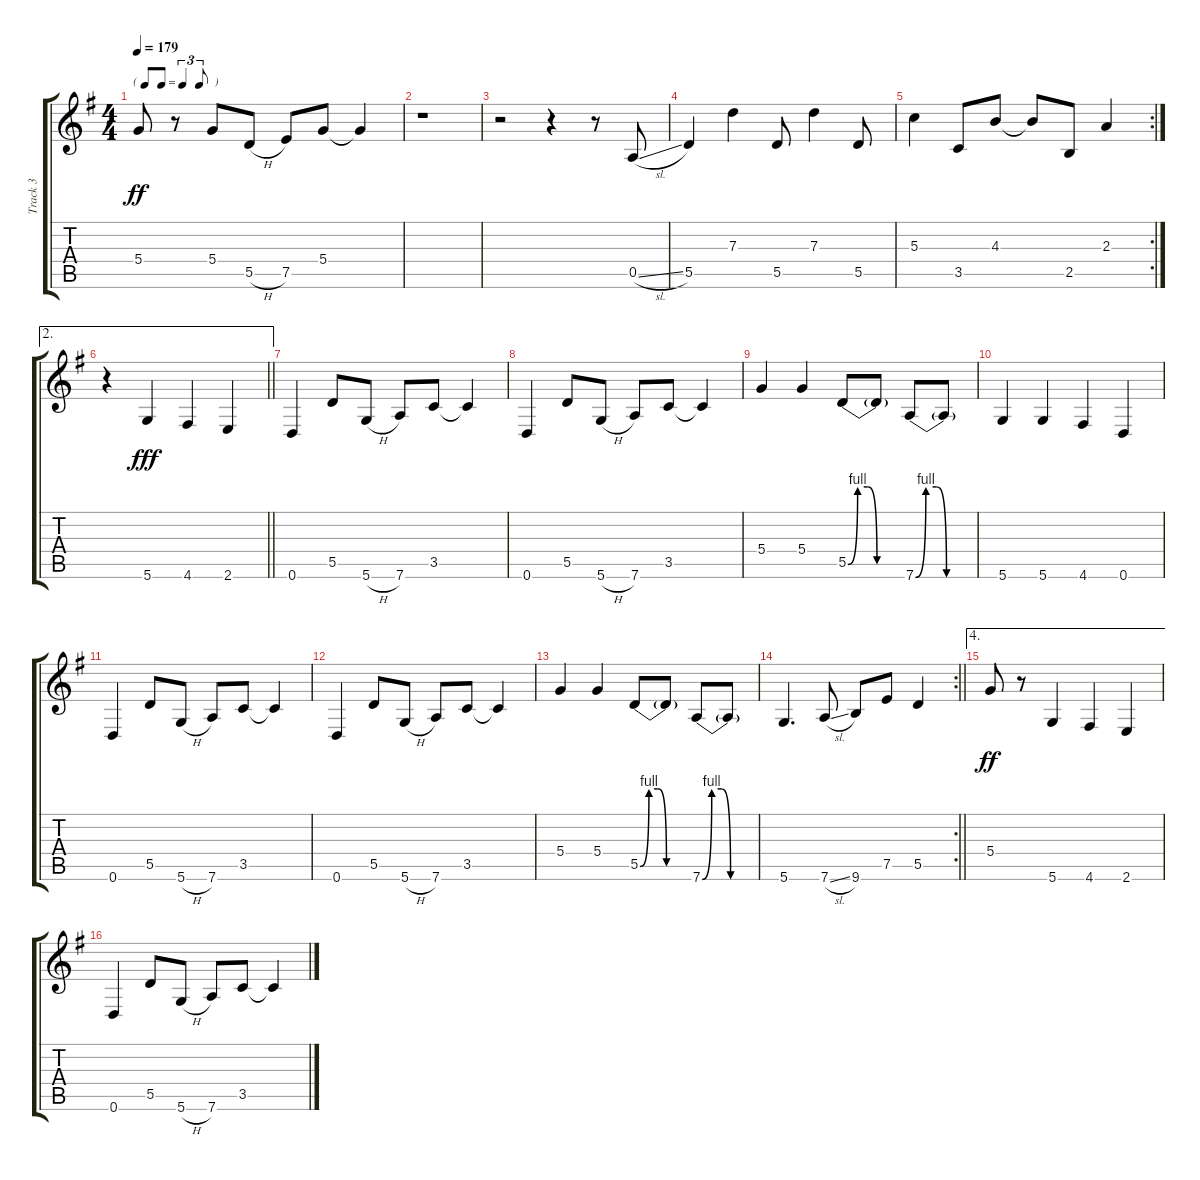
\track ("Track 3" "Track 3") {instrument electricguitarjazz}
\staff {score tabs}
\tuning (E4 B3 G3 D3 A2 D2) {hide}
\ts (4 4)
\tf triplet8th
\tempo 179
\clef g2
\ks g
5.4.8{dy ff} r.8 5.4.8 5.5{h}.8 7.5.8 5.4.8 5.4{t}.4 |
r.1 |
r.2 r.4 r.8 0.5{sl}.8 |
5.5.4 7.3.4 5.5.8 7.3.4 5.5.8 |
\rc 2
5.3.4 3.5.8 4.3.8 4.3{t}.8 2.5.8 2.3.4 |
\ae 2
\barLineRight lightlight
r.4 5.6.4{dy fff} 4.6.4 2.6.4 |
0.6.4 5.5.8 5.6{h}.8 7.6.8 3.5.8 3.5{t}.4 |
0.6.4 5.5.8 5.6{h}.8 7.6.8 3.5.8 3.5{t}.4 |
5.4.4 5.4.4 5.5{be (custom 0 0 10 4 20 4 30 0 60 0)}.8 5.5{t}.8 7.6{be (custom 0 0 10 4 20 4 30 0 60 0)}.8 7.6{t}.8 |
5.6.4 5.6.4 4.6.4 0.6.4 |
0.6.4 5.5.8 5.6{h}.8 7.6.8 3.5.8 3.5{t}.4 |
0.6.4 5.5.8 5.6{h}.8 7.6.8 3.5.8 3.5{t}.4 |
5.4.4 5.4.4 5.5{be (custom 0 0 10 4 20 4 30 0 60 0)}.8 5.5{t}.8 7.6{be (custom 0 0 10 4 20 4 30 0 60 0)}.8 7.6{t}.8 |
\rc 2
\barLineRight lightlight
5.6.4{d} 7.6{sl}.8 9.6.8 7.5.8 5.5.4 |
\ae 4
5.4.8{dy ff} r.8 5.6.4 4.6.4 2.6.4 |
0.6.4 5.5.8 5.6{h}.8 7.6.8 3.5.8 3.5{t}.4
